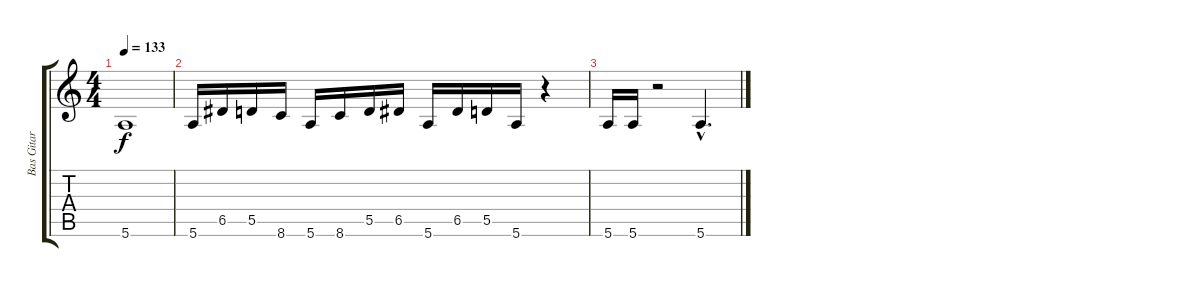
\track ("Bas Gitar" "Bas Gitar") {instrument electricbassfinger}
\staff {score tabs}
\tuning (E4 B3 G3 D3 A2 E2) {hide}
\ts (4 4)
\tempo 133
\clef g2
\ks c
5.6.1{dy f} |
5.6.16 6.5.16 5.5.16 8.6.16 5.6.16 8.6.16 5.5.16 6.5.16 5.6.16 6.5.16 5.5.16 5.6.16 r.4 |
5.6.16 5.6.16 r.2 5.6{hac}.4{d}
